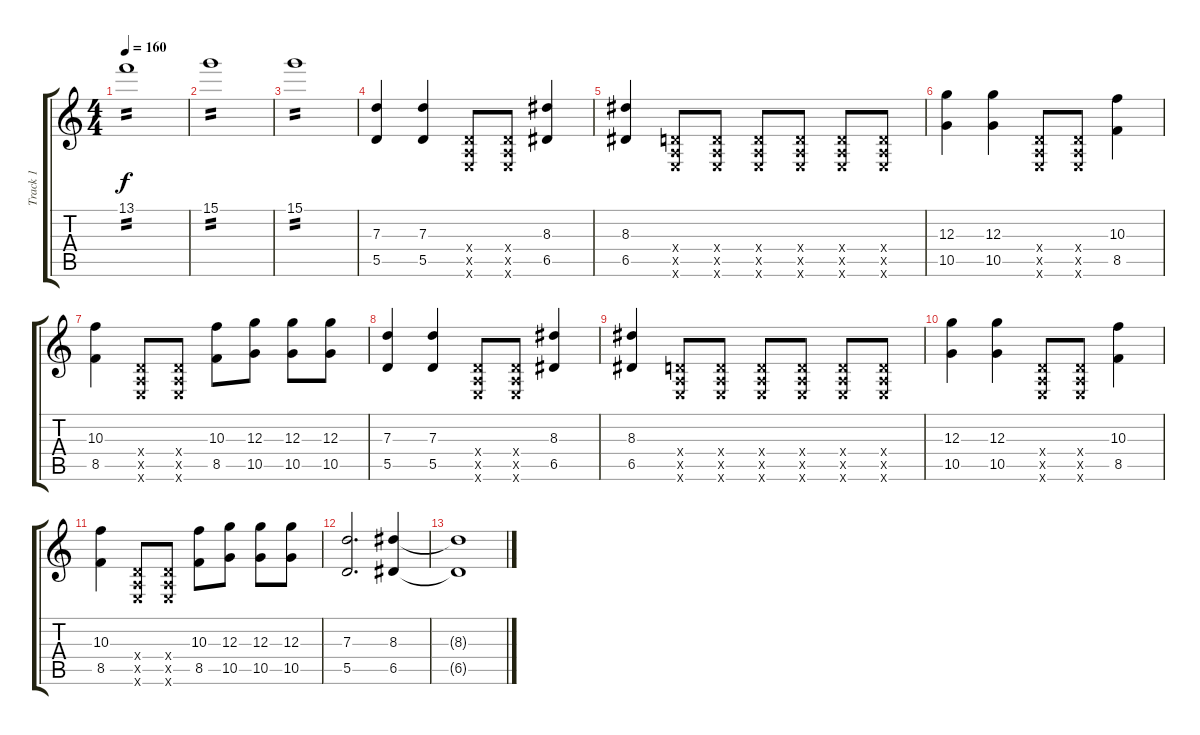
\track ("Track 1" "Track 1") {instrument acousticguitarsteel}
\staff {score tabs}
\tuning (E4 B3 G3 D3 A2 E2) {hide}
\ts (4 4)
\tempo 160
\clef g2
\ks c
13.1.1{tp 2 dy f} |
15.1.1{tp 2} |
15.1.1{tp 2} |
(7.3 5.5).4 (7.3 5.5).4 (0.4{x} 0.5{x} 0.6{x}).8 (0.4{x} 0.5{x} 0.6{x}).8 (8.3 6.5).4 |
(8.3 6.5).4 (0.4{x} 0.5{x} 0.6{x}).8 (0.4{x} 0.5{x} 0.6{x}).8 (0.4{x} 0.5{x} 0.6{x}).8 (0.4{x} 0.5{x} 0.6{x}).8 (0.4{x} 0.5{x} 0.6{x}).8 (0.4{x} 0.5{x} 0.6{x}).8 |
(12.3 10.5).4 (12.3 10.5).4 (0.4{x} 0.5{x} 0.6{x}).8 (0.4{x} 0.5{x} 0.6{x}).8 (10.3 8.5).4 |
(10.3 8.5).4 (0.4{x} 0.5{x} 0.6{x}).8 (0.4{x} 0.5{x} 0.6{x}).8 (10.3 8.5).8 (12.3 10.5).8 (12.3 10.5).8 (12.3 10.5).8 |
(7.3 5.5).4 (7.3 5.5).4 (0.4{x} 0.5{x} 0.6{x}).8 (0.4{x} 0.5{x} 0.6{x}).8 (8.3 6.5).4 |
(8.3 6.5).4 (0.4{x} 0.5{x} 0.6{x}).8 (0.4{x} 0.5{x} 0.6{x}).8 (0.4{x} 0.5{x} 0.6{x}).8 (0.4{x} 0.5{x} 0.6{x}).8 (0.4{x} 0.5{x} 0.6{x}).8 (0.4{x} 0.5{x} 0.6{x}).8 |
(12.3 10.5).4 (12.3 10.5).4 (0.4{x} 0.5{x} 0.6{x}).8 (0.4{x} 0.5{x} 0.6{x}).8 (10.3 8.5).4 |
(10.3 8.5).4 (0.4{x} 0.5{x} 0.6{x}).8 (0.4{x} 0.5{x} 0.6{x}).8 (10.3 8.5).8 (12.3 10.5).8 (12.3 10.5).8 (12.3 10.5).8 |
(7.3 5.5).2{d} (8.3 6.5).4 |
(8.3{t} 6.5{t}).1
